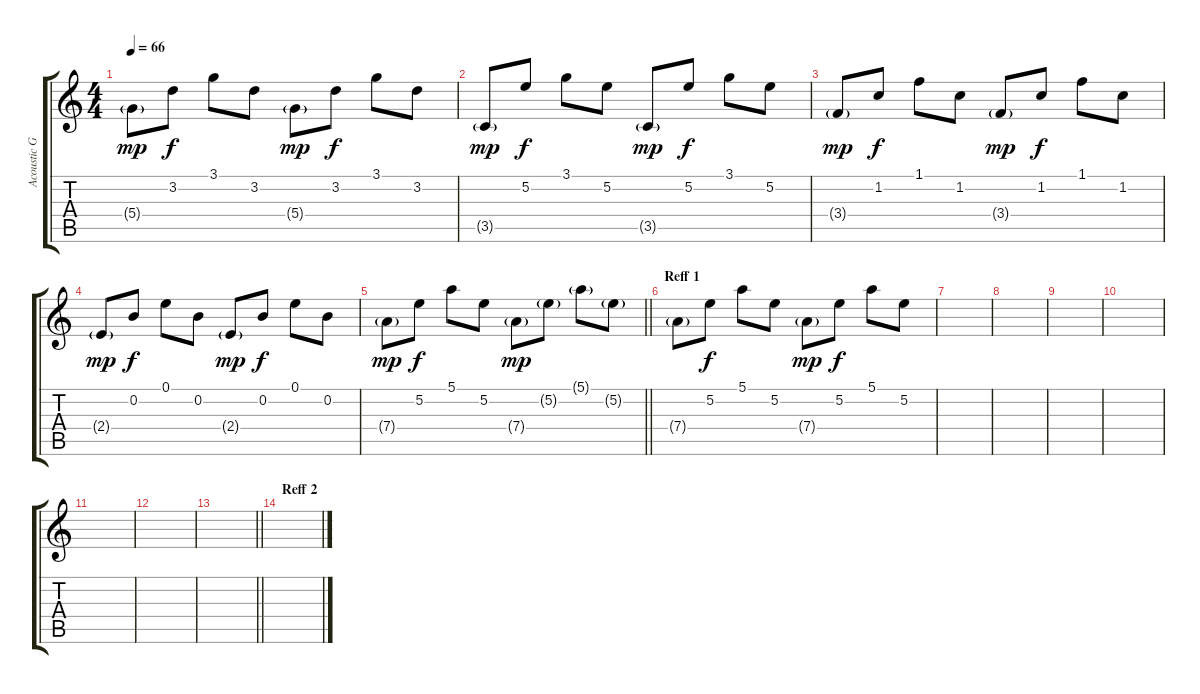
\track ("Acoustic Guitar" "Acoustic G") {instrument acousticguitarsteel}
\staff {score tabs}
\tuning (E4 B3 G3 D3 A2 E2) {hide}
\ts (4 4)
\tempo 66
\clef g2
\ks c
5.4{g}.8{dy mp} 3.2.8{dy f} 3.1.8 3.2.8 5.4{g}.8{dy mp} 3.2.8{dy f} 3.1.8 3.2.8 |
3.5{g}.8{dy mp} 5.2.8{dy f} 3.1.8 5.2.8 3.5{g}.8{dy mp} 5.2.8{dy f} 3.1.8 5.2.8 |
3.4{g}.8{dy mp} 1.2.8{dy f} 1.1.8 1.2.8 3.4{g}.8{dy mp} 1.2.8{dy f} 1.1.8 1.2.8 |
2.4{g}.8{dy mp} 0.2.8{dy f} 0.1.8 0.2.8 2.4{g}.8{dy mp} 0.2.8{dy f} 0.1.8 0.2.8 |
\barLineRight lightlight
7.4{g}.8{dy mp} 5.2.8{dy f} 5.1.8 5.2.8 7.4{g}.8{dy mp} 5.2{g}.8 5.1{g}.8 5.2{g}.8 |
\section ("" "Reff 1")
7.4{g}.8{volume 2} 5.2.8{dy f} 5.1.8 5.2.8 7.4{g}.8{dy mp} 5.2.8{dy f} 5.1.8 5.2.8 |
|
|
|
|
|
|
\barLineRight lightlight
|
\section ("" "Reff 2")
